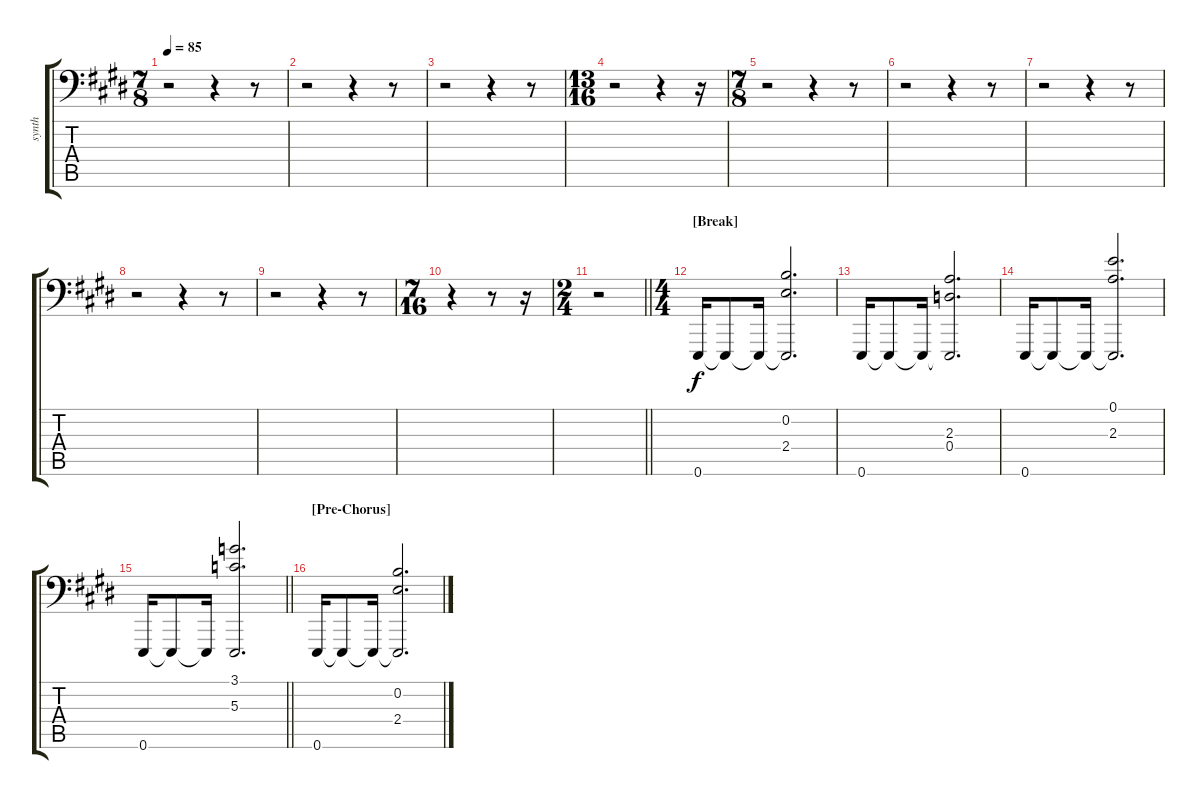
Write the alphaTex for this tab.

\track ("synth" "synth") {instrument lead2sawtooth}
\staff {score tabs}
\tuning (E4 B3 G3 D3 A1 E1) {hide}
\ts (7 8)
\tempo 85
\clef f4
\ks e
r.2{dy f} r.4 r.8 |
r.2 r.4 r.8 |
r.2 r.4 r.8 |
\ts (13 16)
r.2 r.4 r.16 |
\ts (7 8)
r.2 r.4 r.8 |
r.2 r.4 r.8 |
r.2 r.4 r.8 |
r.2 r.4 r.8 |
r.2 r.4 r.8 |
\ts (7 16)
r.4 r.8 r.16 |
\ts (2 4)
\barLineRight lightlight
r.2 |
\ts (4 4)
\section ("" "[Break]")
0.6.16{volume 16} 0.6{t}.8 0.6{t}.16 (0.2 2.4 0.6{t}).2{d} |
0.6.16 0.6{t}.8 0.6{t}.16 (2.3 0.4 0.6{t}).2{d} |
0.6.16 0.6{t}.8 0.6{t}.16 (0.1 2.3 0.6{t}).2{d} |
\barLineRight lightlight
0.6.16 0.6{t}.8 0.6{t}.16 (3.1 5.3 0.6{t}).2{d} |
\section ("" "[Pre-Chorus]")
0.6.16 0.6{t}.8 0.6{t}.16 (0.2 2.4 0.6{t}).2{d}
